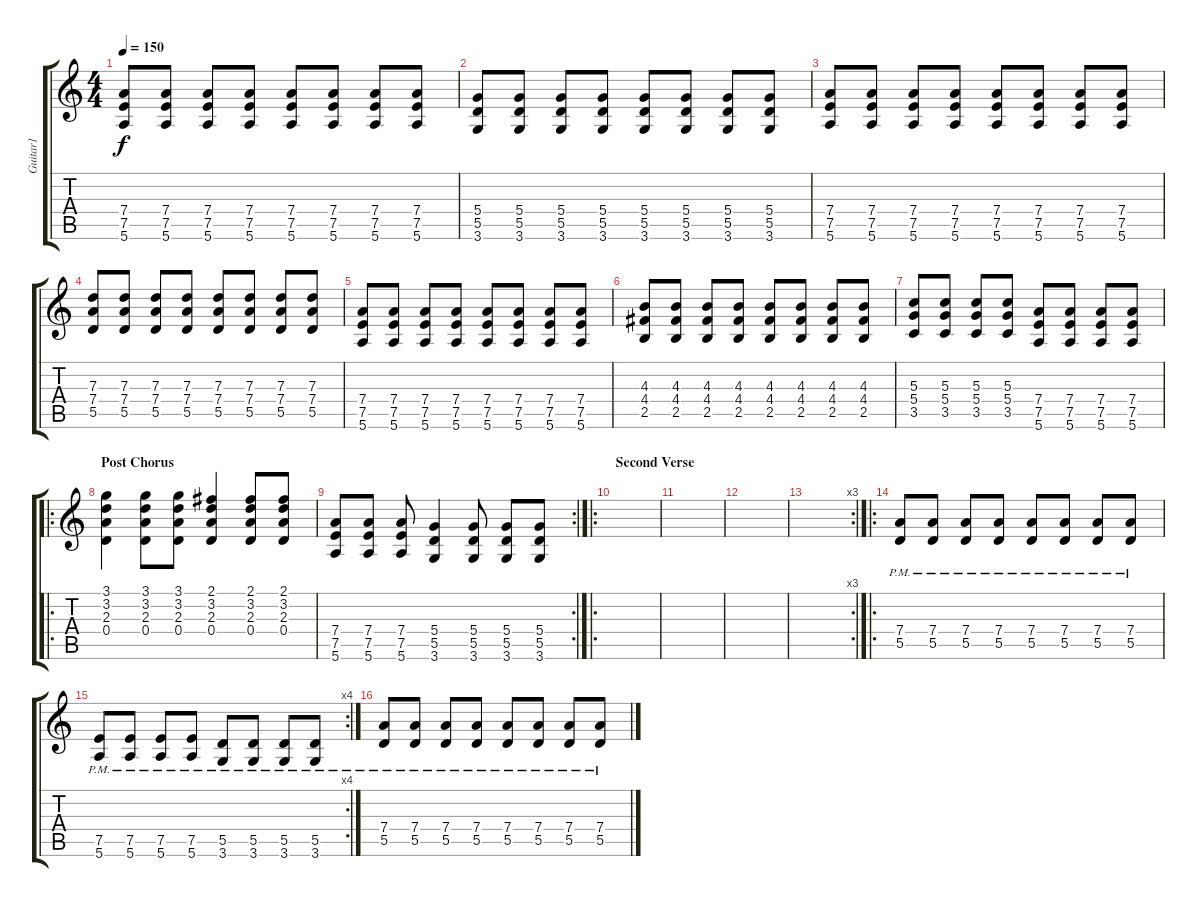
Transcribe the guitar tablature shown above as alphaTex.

\track ("Guitar1" "Guitar1") {instrument distortionguitar}
\staff {score tabs}
\tuning (E4 B3 G3 D3 A2 E2) {hide}
\ts (4 4)
\tempo 150
\clef g2
\ks c
(7.4 7.5 5.6).8{dy f} (7.4 7.5 5.6).8 (7.4 7.5 5.6).8 (7.4 7.5 5.6).8 (7.4 7.5 5.6).8 (7.4 7.5 5.6).8 (7.4 7.5 5.6).8 (7.4 7.5 5.6).8 |
(5.4 5.5 3.6).8 (5.4 5.5 3.6).8 (5.4 5.5 3.6).8 (5.4 5.5 3.6).8 (5.4 5.5 3.6).8 (5.4 5.5 3.6).8 (5.4 5.5 3.6).8 (5.4 5.5 3.6).8 |
(7.4 7.5 5.6).8 (7.4 7.5 5.6).8 (7.4 7.5 5.6).8 (7.4 7.5 5.6).8 (7.4 7.5 5.6).8 (7.4 7.5 5.6).8 (7.4 7.5 5.6).8 (7.4 7.5 5.6).8 |
(7.3 7.4 5.5).8 (7.3 7.4 5.5).8 (7.3 7.4 5.5).8 (7.3 7.4 5.5).8 (7.3 7.4 5.5).8 (7.3 7.4 5.5).8 (7.3 7.4 5.5).8 (7.3 7.4 5.5).8 |
(7.4 7.5 5.6).8 (7.4 7.5 5.6).8 (7.4 7.5 5.6).8 (7.4 7.5 5.6).8 (7.4 7.5 5.6).8 (7.4 7.5 5.6).8 (7.4 7.5 5.6).8 (7.4 7.5 5.6).8 |
(4.3 4.4 2.5).8 (4.3 4.4 2.5).8 (4.3 4.4 2.5).8 (4.3 4.4 2.5).8 (4.3 4.4 2.5).8 (4.3 4.4 2.5).8 (4.3 4.4 2.5).8 (4.3 4.4 2.5).8 |
(5.3 5.4 3.5).8 (5.3 5.4 3.5).8 (5.3 5.4 3.5).8 (5.3 5.4 3.5).8 (7.4 7.5 5.6).8 (7.4 7.5 5.6).8 (7.4 7.5 5.6).8 (7.4 7.5 5.6).8 |
\ro
\section ("" "Post Chorus")
(3.1 3.2 2.3 0.4).4 (3.1 3.2 2.3 0.4).8 (3.1 3.2 2.3 0.4).8 (2.1 3.2 2.3 0.4).4 (2.1 3.2 2.3 0.4).8 (2.1 3.2 2.3 0.4).8 |
\rc 2
(7.4 7.5 5.6).8 (7.4 7.5 5.6).8 (7.4 7.5 5.6).8 (5.4 5.5 3.6).4 (5.4 5.5 3.6).8 (5.4 5.5 3.6).8 (5.4 5.5 3.6).8 |
\ro
\section ("" "Second Verse")
|
|
|
\rc 3
|
\ro
(7.4{pm} 5.5{pm}).8 (7.4{pm} 5.5{pm}).8 (7.4{pm} 5.5{pm}).8 (7.4{pm} 5.5{pm}).8 (7.4{pm} 5.5{pm}).8 (7.4{pm} 5.5{pm}).8 (7.4{pm} 5.5{pm}).8 (7.4{pm} 5.5{pm}).8 |
\rc 4
(7.5{pm} 5.6{pm}).8 (7.5{pm} 5.6{pm}).8 (7.5{pm} 5.6{pm}).8 (7.5{pm} 5.6{pm}).8 (5.5{pm} 3.6{pm}).8 (5.5{pm} 3.6{pm}).8 (5.5{pm} 3.6{pm}).8 (5.5{pm} 3.6{pm}).8 |
(7.4{pm} 5.5{pm}).8 (7.4{pm} 5.5{pm}).8 (7.4{pm} 5.5{pm}).8 (7.4{pm} 5.5{pm}).8 (7.4{pm} 5.5{pm}).8 (7.4{pm} 5.5{pm}).8 (7.4{pm} 5.5{pm}).8 (7.4{pm} 5.5{pm}).8
